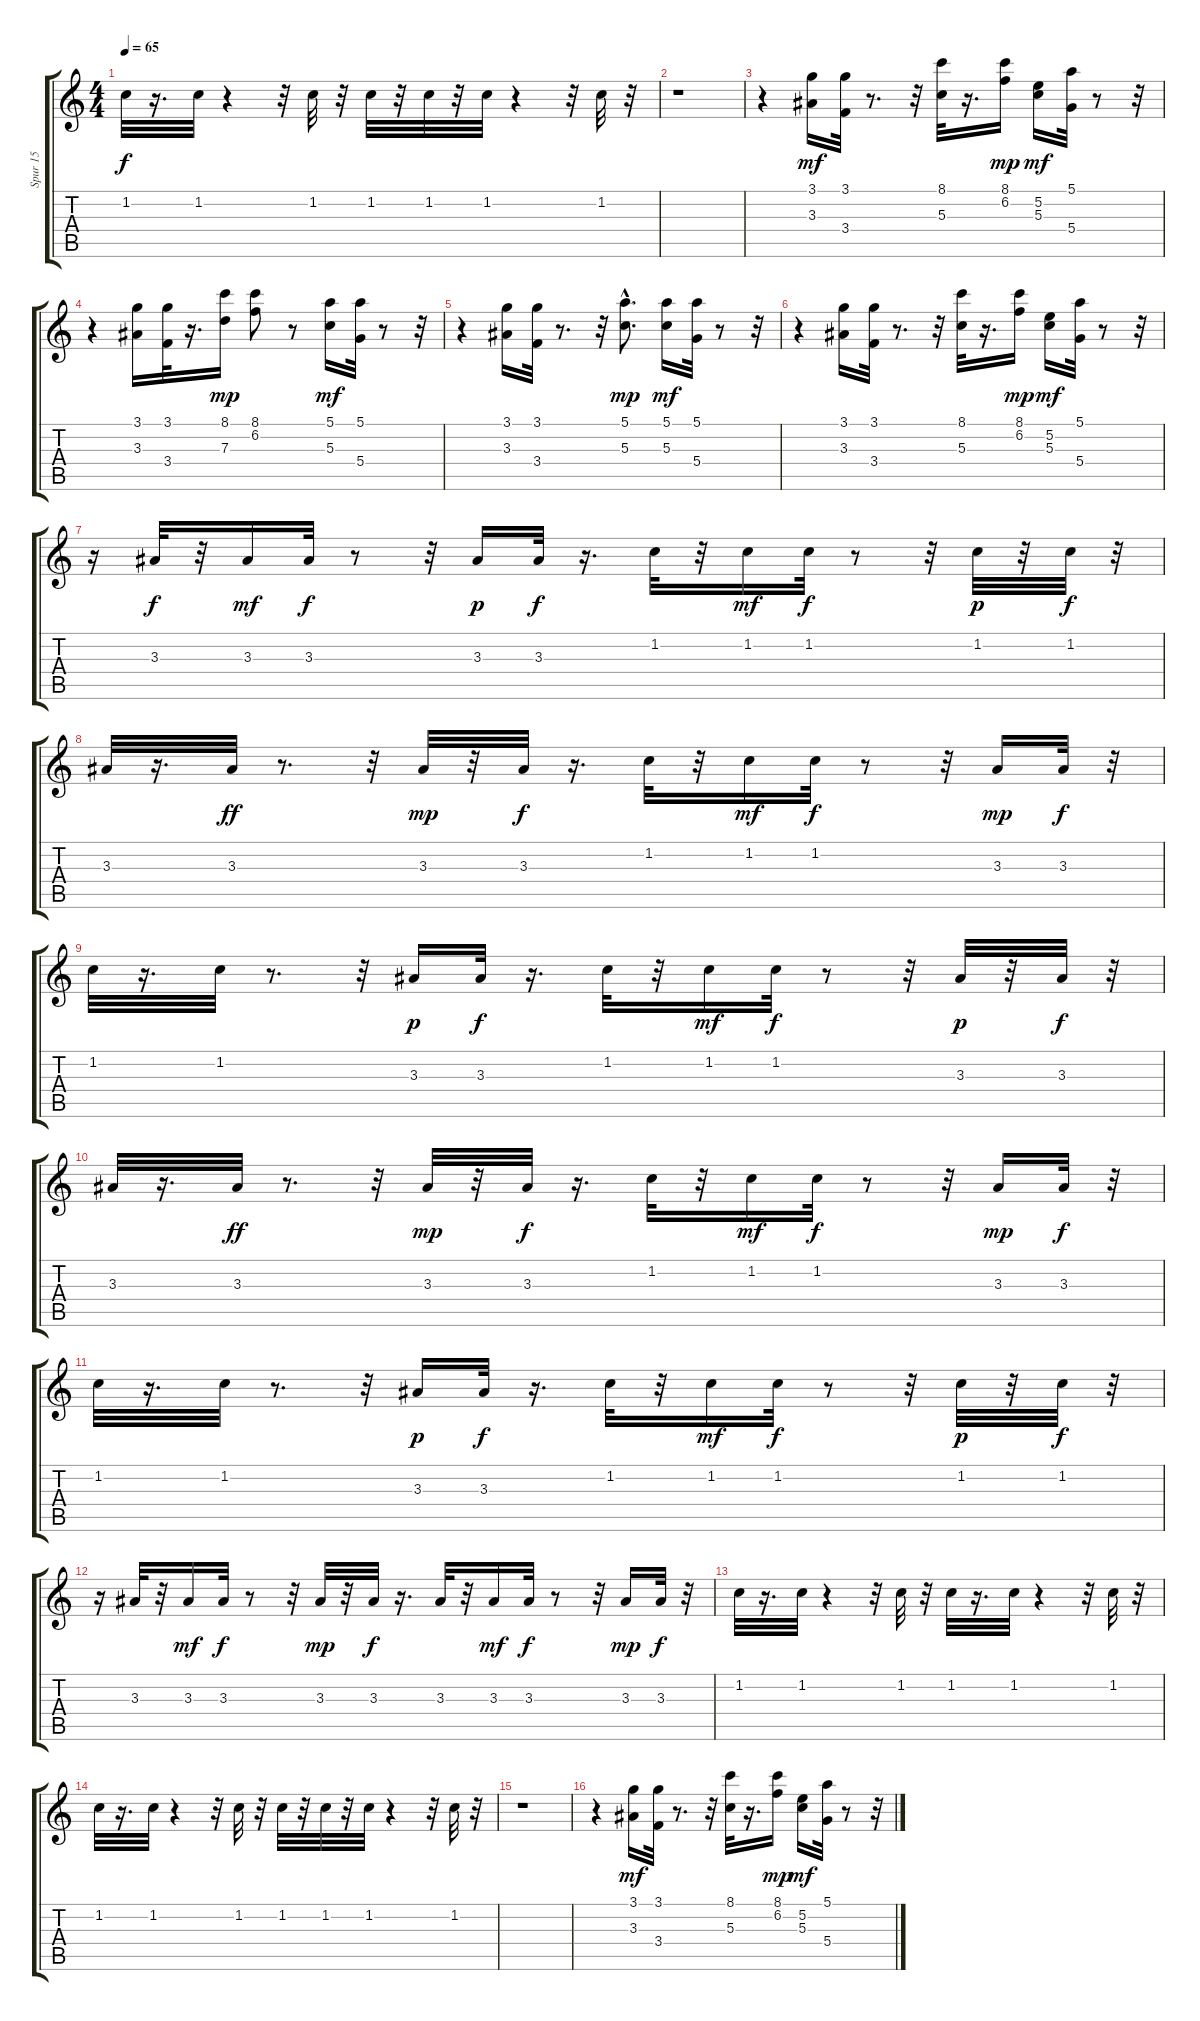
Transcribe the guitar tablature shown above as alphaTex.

\track ("Spur 15" "Spur 15") {instrument electricguitarclean}
\staff {score tabs}
\tuning (E4 B3 G3 D3 A2 E2) {hide}
\ts (4 4)
\tempo 65
\clef g2
\ks c
1.2.32{dy f} r.16{d} 1.2.32 r.4 r.32 1.2.32 r.32 1.2.32 r.32 1.2.32 r.32 1.2.32 r.4 r.32 1.2.32 r.32 |
r.1 |
r.4 (3.1 3.3).16{dy mf instrument electricguitarclean} (3.1 3.4).32 r.8{d} r.32 (8.1 5.3).32 r.16{d} (8.1 6.2).16{dy mp} (5.2 5.3).16{dy mf} (5.1 5.4).32 r.8 r.32 |
r.4 (3.1 3.3).16 (3.1 3.4).32 r.16{d} (8.1 7.3).16{dy mp} (8.1 6.2).8 r.8 (5.1 5.3).16{dy mf} (5.1 5.4).32 r.8 r.32 |
r.4 (3.1 3.3).16 (3.1 3.4).32 r.8{d} r.32 (5.1{hac} 5.3{hac}).8{d dy mp} (5.1 5.3).16{dy mf} (5.1 5.4).32 r.8 r.32 |
r.4 (3.1 3.3).16 (3.1 3.4).32 r.8{d} r.32 (8.1 5.3).32 r.16{d} (8.1 6.2).16{dy mp} (5.2 5.3).16{dy mf} (5.1 5.4).32 r.8 r.32 |
r.16 3.3.32{dy f instrument electricguitarclean} r.32 3.3.16{dy mf} 3.3.32{dy f} r.8 r.32 3.3.16{dy p} 3.3.32{dy f} r.16{d} 1.2.32 r.32 1.2.16{dy mf} 1.2.32{dy f} r.8 r.32 1.2.32{dy p} r.32 1.2.32{dy f} r.32 |
3.3.32 r.16{d} 3.3.32{dy ff} r.8{d} r.32 3.3.32{dy mp} r.32 3.3.32{dy f} r.16{d} 1.2.32 r.32 1.2.16{dy mf} 1.2.32{dy f} r.8 r.32 3.3.16{dy mp} 3.3.32{dy f} r.32 |
1.2.32{instrument electricguitarclean} r.16{d} 1.2.32 r.8{d} r.32 3.3.16{dy p} 3.3.32{dy f} r.16{d} 1.2.32 r.32 1.2.16{dy mf} 1.2.32{dy f} r.8 r.32 3.3.32{dy p} r.32 3.3.32{dy f} r.32 |
3.3.32 r.16{d} 3.3.32{dy ff} r.8{d} r.32 3.3.32{dy mp} r.32 3.3.32{dy f} r.16{d} 1.2.32 r.32 1.2.16{dy mf} 1.2.32{dy f} r.8 r.32 3.3.16{dy mp} 3.3.32{dy f} r.32 |
1.2.32{instrument electricguitarclean} r.16{d} 1.2.32 r.8{d} r.32 3.3.16{dy p} 3.3.32{dy f} r.16{d} 1.2.32 r.32 1.2.16{dy mf} 1.2.32{dy f} r.8 r.32 1.2.32{dy p} r.32 1.2.32{dy f} r.32 |
r.16 3.3.32 r.32 3.3.16{dy mf} 3.3.32{dy f} r.8 r.32 3.3.32{dy mp} r.32 3.3.32{dy f} r.16{d} 3.3.32 r.32 3.3.16{dy mf} 3.3.32{dy f} r.8 r.32 3.3.16{dy mp} 3.3.32{dy f} r.32 |
1.2.32 r.16{d} 1.2.32 r.4 r.32 1.2.32 r.32 1.2.32 r.16{d} 1.2.32 r.4 r.32 1.2.32 r.32 |
1.2.32 r.16{d} 1.2.32 r.4 r.32 1.2.32 r.32 1.2.32 r.32 1.2.32 r.32 1.2.32 r.4 r.32 1.2.32 r.32 |
r.1 |
r.4 (3.1 3.3).16{dy mf instrument electricguitarclean} (3.1 3.4).32 r.8{d} r.32 (8.1 5.3).32 r.16{d} (8.1 6.2).16{dy mp} (5.2 5.3).16{dy mf} (5.1 5.4).32 r.8 r.32
